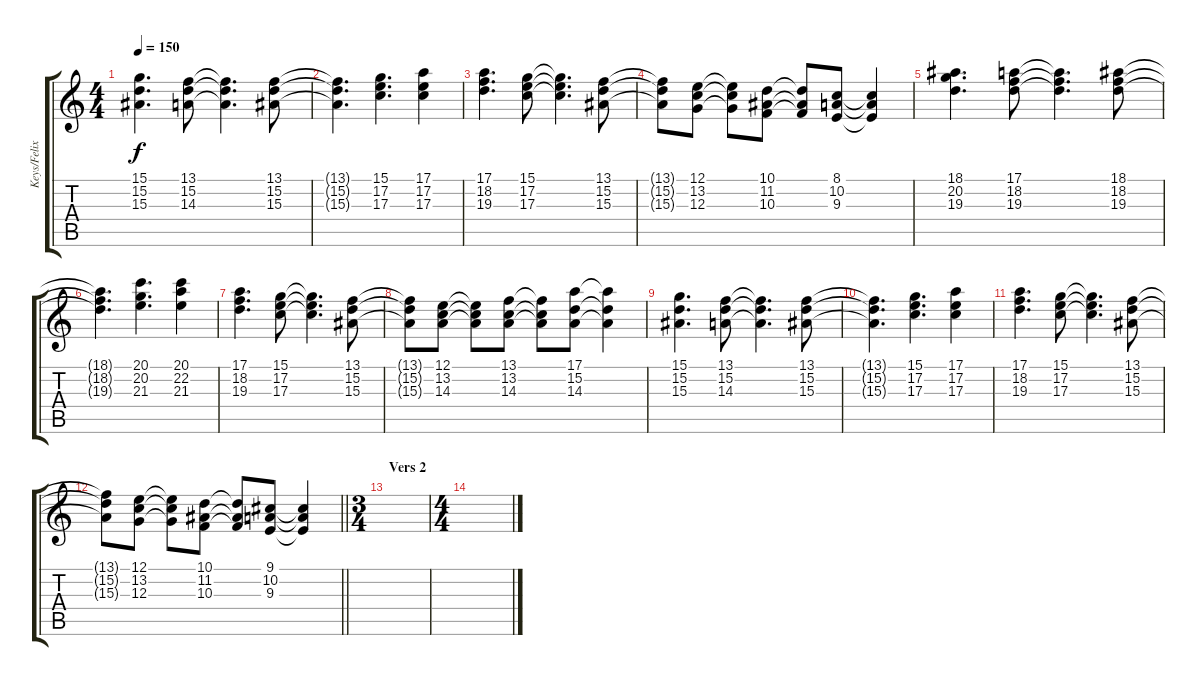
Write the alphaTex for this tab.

\track ("Keys/Felix" "Keys/Felix") {instrument stringensemble1}
\staff {score tabs}
\tuning (E4 B3 G3 D3 A2 D2) {hide}
\ts (4 4)
\tempo 150
\clef g2
\ks c
(15.1 15.2 15.3).4{d dy f} (13.1 15.2 14.3).8 (13.1{t} 15.2{t} 14.3{t}).4{d} (13.1 15.2 15.3).8 |
(13.1{t} 15.2{t} 15.3{t}).4{d} (15.1 17.2 17.3).4{d} (17.1 17.2 17.3).4 |
(17.1 18.2 19.3).4{d} (15.1 17.2 17.3).8 (15.1{t} 17.2{t} 17.3{t}).4{d} (13.1 15.2 15.3).8 |
(13.1{t} 15.2{t} 15.3{t}).8 (12.1 13.2 12.3).8 (12.1{t} 13.2{t} 12.3{t}).8 (10.1 11.2 10.3).8 (10.1{t} 11.2{t} 10.3{t}).8 (8.1 10.2 9.3).8 (8.1{t} 10.2{t} 9.3{t}).4 |
(18.1 20.2 19.3).4{d} (17.1 18.2 19.3).8 (17.1{t} 18.2{t} 19.3{t}).4{d} (18.1 18.2 19.3).8 |
(18.1{t} 18.2{t} 19.3{t}).4{d} (20.1 20.2 21.3).4{d} (20.1 22.2 21.3).4 |
(17.1 18.2 19.3).4{d} (15.1 17.2 17.3).8 (15.1{t} 17.2{t} 17.3{t}).4{d} (13.1 15.2 15.3).8 |
(13.1{t} 15.2{t} 15.3{t}).8 (12.1 13.2 14.3).8 (12.1{t} 13.2{t} 14.3{t}).8 (13.1 13.2 14.3).8 (13.1{t} 13.2{t} 14.3{t}).8 (17.1 15.2 14.3).8 (17.1{t} 15.2{t} 14.3{t}).4 |
(15.1 15.2 15.3).4{d} (13.1 15.2 14.3).8 (13.1{t} 15.2{t} 14.3{t}).4{d} (13.1 15.2 15.3).8 |
(13.1{t} 15.2{t} 15.3{t}).4{d} (15.1 17.2 17.3).4{d} (17.1 17.2 17.3).4 |
(17.1 18.2 19.3).4{d} (15.1 17.2 17.3).8 (15.1{t} 17.2{t} 17.3{t}).4{d} (13.1 15.2 15.3).8 |
\barLineRight lightlight
(13.1{t} 15.2{t} 15.3{t}).8 (12.1 13.2 12.3).8 (12.1{t} 13.2{t} 12.3{t}).8 (10.1 11.2 10.3).8 (10.1{t} 11.2{t} 10.3{t}).8 (9.1 10.2 9.3).8 (9.1{t} 10.2{t} 9.3{t}).4 |
\ts (3 4)
\section ("" "Vers 2")
|
\ts (4 4)
